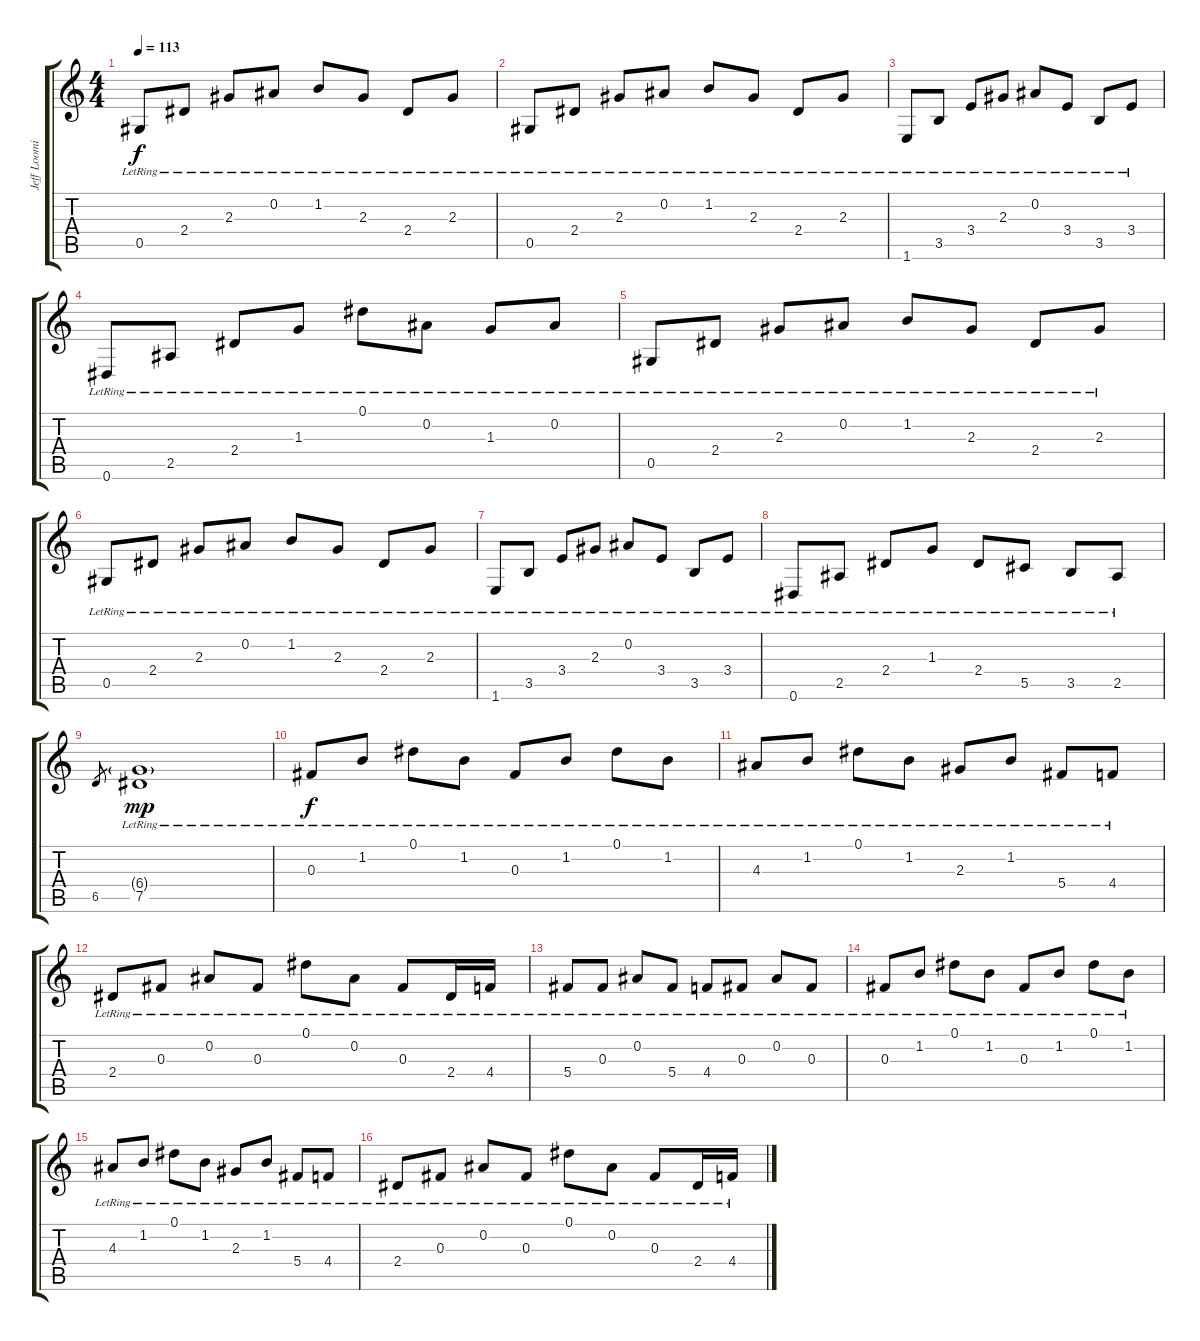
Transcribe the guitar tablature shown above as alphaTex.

\track ("Jeff Loomis. Acoustique" "Jeff Loomi") {instrument acousticguitarsteel}
\staff {score tabs}
\tuning (Eb4 Bb3 Gb3 Db3 Ab2 Eb2) {hide}
\ts (4 4)
\tempo 113
\clef g2
\ks c
0.5{lr}.8{dy f} 2.4{lr}.8 2.3{lr}.8 0.2{lr}.8 1.2{lr}.8 2.3{lr}.8 2.4{lr}.8 2.3{lr}.8 |
0.5{lr}.8 2.4{lr}.8 2.3{lr}.8 0.2{lr}.8 1.2{lr}.8 2.3{lr}.8 2.4{lr}.8 2.3{lr}.8 |
1.6{lr}.8 3.5{lr}.8 3.4{lr}.8 2.3{lr}.8 0.2{lr}.8 3.4{lr}.8 3.5{lr}.8 3.4{lr}.8 |
0.6{lr}.8 2.5{lr}.8 2.4{lr}.8 1.3{lr}.8 0.1{lr}.8 0.2{lr}.8 1.3{lr}.8 0.2{lr}.8 |
0.5{lr}.8 2.4{lr}.8 2.3{lr}.8 0.2{lr}.8 1.2{lr}.8 2.3{lr}.8 2.4{lr}.8 2.3{lr}.8 |
0.5{lr}.8 2.4{lr}.8 2.3{lr}.8 0.2{lr}.8 1.2{lr}.8 2.3{lr}.8 2.4{lr}.8 2.3{lr}.8 |
1.6{lr}.8 3.5{lr}.8 3.4{lr}.8 2.3{lr}.8 0.2{lr}.8 3.4{lr}.8 3.5{lr}.8 3.4{lr}.8 |
0.6{lr}.8 2.5{lr}.8 2.4{lr}.8 1.3{lr}.8 2.4{lr}.8 5.5{lr}.8 3.5{lr}.8 2.5{lr}.8 |
6.5.8{gr} (6.4{g lr} 7.5{lr}).1{dy mp} |
0.3{lr}.8{dy f} 1.2{lr}.8 0.1{lr}.8 1.2{lr}.8 0.3{lr}.8 1.2{lr}.8 0.1{lr}.8 1.2{lr}.8 |
4.3{lr}.8 1.2{lr}.8 0.1{lr}.8 1.2{lr}.8 2.3{lr}.8 1.2{lr}.8 5.4{lr}.8 4.4{lr}.8 |
2.4{lr}.8 0.3{lr}.8 0.2{lr}.8 0.3{lr}.8 0.1{lr}.8 0.2{lr}.8 0.3{lr}.8 2.4{lr}.16 4.4{lr}.16 |
5.4{lr}.8 0.3{lr}.8 0.2{lr}.8 5.4{lr}.8 4.4{lr}.8 0.3{lr}.8 0.2{lr}.8 0.3{lr}.8 |
0.3{lr}.8 1.2{lr}.8 0.1{lr}.8 1.2{lr}.8 0.3{lr}.8 1.2{lr}.8 0.1{lr}.8 1.2{lr}.8 |
4.3{lr}.8 1.2{lr}.8 0.1{lr}.8 1.2{lr}.8 2.3{lr}.8 1.2{lr}.8 5.4{lr}.8 4.4{lr}.8 |
2.4{lr}.8 0.3{lr}.8 0.2{lr}.8 0.3{lr}.8 0.1{lr}.8 0.2{lr}.8 0.3{lr}.8 2.4{lr}.16 4.4{lr}.16
